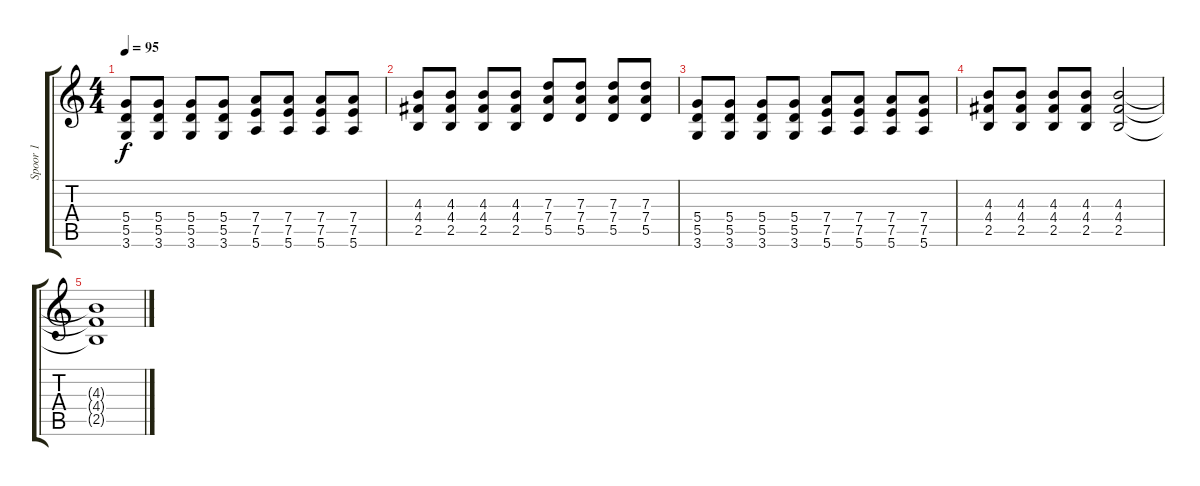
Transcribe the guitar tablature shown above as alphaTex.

\track ("Spoor 1" "Spoor 1") {instrument electricguitarclean}
\staff {score tabs}
\tuning (E4 B3 G3 D3 A2 E2) {hide}
\ts (4 4)
\tempo 95
\clef g2
\ks c
(5.4 5.5 3.6).8{dy f} (5.4 5.5 3.6).8 (5.4 5.5 3.6).8 (5.4 5.5 3.6).8 (7.4 7.5 5.6).8 (7.4 7.5 5.6).8 (7.4 7.5 5.6).8 (7.4 7.5 5.6).8 |
(4.3 4.4 2.5).8 (4.3 4.4 2.5).8 (4.3 4.4 2.5).8 (4.3 4.4 2.5).8 (7.3 7.4 5.5).8 (7.3 7.4 5.5).8 (7.3 7.4 5.5).8 (7.3 7.4 5.5).8 |
(5.4 5.5 3.6).8 (5.4 5.5 3.6).8 (5.4 5.5 3.6).8 (5.4 5.5 3.6).8 (7.4 7.5 5.6).8 (7.4 7.5 5.6).8 (7.4 7.5 5.6).8 (7.4 7.5 5.6).8 |
(4.3 4.4 2.5).8 (4.3 4.4 2.5).8 (4.3 4.4 2.5).8 (4.3 4.4 2.5).8 (4.3 4.4 2.5).2 |
(4.3{t} 4.4{t} 2.5{t}).1
